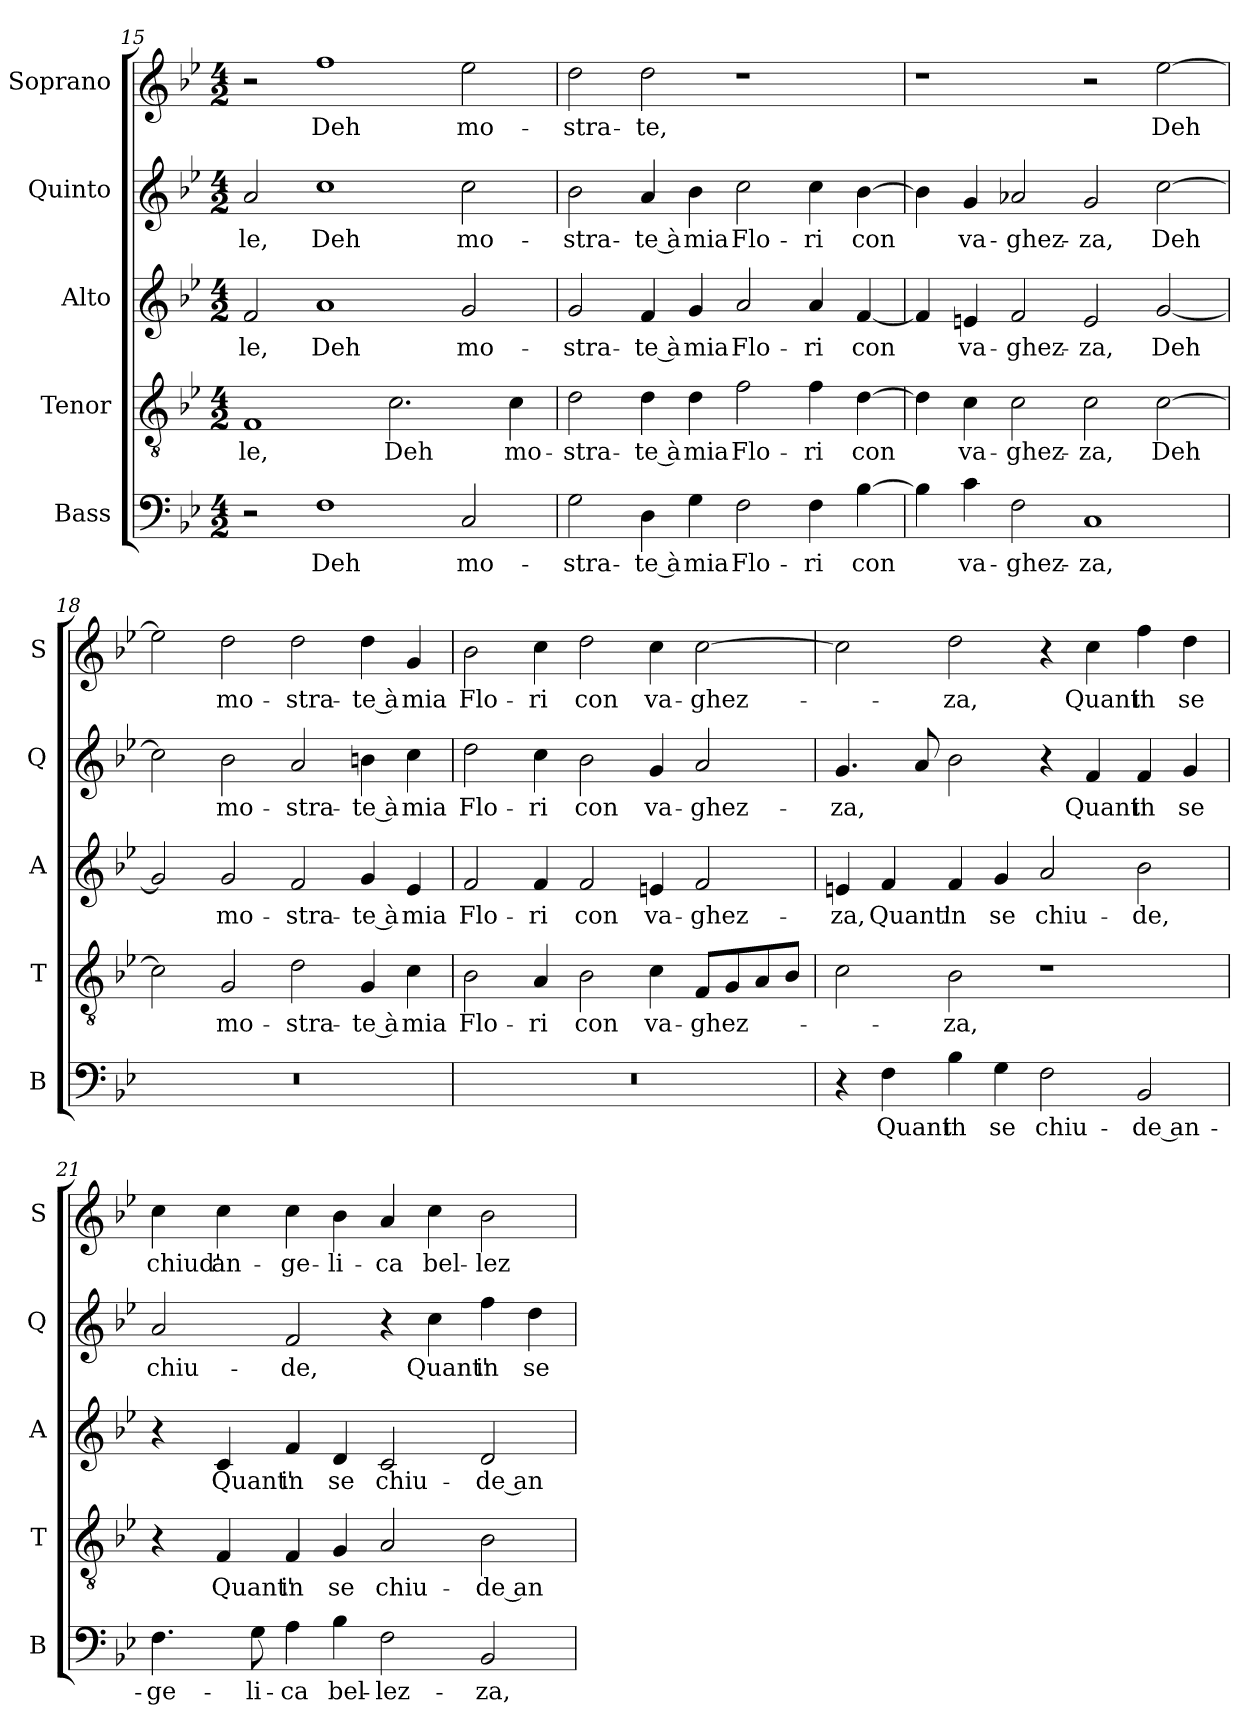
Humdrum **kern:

**kern	**text	**kern	**text	**kern	**text	**kern	**text	**kern	**text
*part5	*part5	*part4	*part4	*part3	*part3	*part2	*part2	*part1	*part1
*staff5	*staff5	*staff4	*staff4	*staff3	*staff3	*staff2	*staff2	*staff1	*staff1
*I"Bass	*	*I"Tenor	*	*I"Alto	*	*I"Quinto	*	*I"Soprano	*
*I'B	*	*I'T	*	*I'A	*	*I'Q	*	*I'S	*
*clefF4	*	*clefGv2	*	*clefG2	*	*clefG2	*	*clefG2	*
*k[b-e-]	*	*k[b-e-]	*	*k[b-e-]	*	*k[b-e-]	*	*k[b-e-]	*
*B-:	*	*B-:	*	*B-:	*	*B-:	*	*B-:	*
*M4/2	*	*M4/2	*	*M4/2	*	*M4/2	*	*M4/2	*
=15	=15	=15	=15	=15	=15	=15	=15	=15	=15
!	!	!	!LO:LY:b	!	!LO:LY:b	!	!LO:LY:b	!	!
2r	.	1F	-le,	2f/	-le,	2a/	-le,	2r	.
!	!LO:LY:b	!	!	!	!LO:LY:b	!	!LO:LY:b	!	!LO:LY:b
1F	Deh	.	.	1a	Deh	1cc	Deh	1ff	Deh
!	!	!	!LO:LY:b	!	!	!	!	!	!
.	.	2.c\	Deh	.	.	.	.	.	.
!	!LO:LY:b	!	!	!	!LO:LY:b	!	!LO:LY:b	!	!LO:LY:b
2C/	mo-	.	.	2g/	mo-	2cc\	mo-	2ee-\	mo-
!	!	!	!LO:LY:b	!	!	!	!	!	!
.	.	4c\	mo-	.	.	.	.	.	.
!!LO:PB:g=z
=16	=16	=16	=16	=16	=16	=16	=16	=16	=16
!	!LO:LY:b	!	!LO:LY:b	!	!LO:LY:b	!	!LO:LY:b	!	!LO:LY:b
2G\	-stra-	2d\	-stra-	2g/	-stra-	2b-\	-stra-	2dd\	-stra-
!	!LO:LY:b	!	!LO:LY:b	!	!LO:LY:b	!	!LO:LY:b	!	!LO:LY:b
4D\	-te à	4d\	-te à	4f/	-te à	4a/	-te à	2dd\	-te,
!	!LO:LY:b	!	!LO:LY:b	!	!LO:LY:b	!	!LO:LY:b	!	!
4G\	mia	4d\	mia	4g/	mia	4b-\	mia	.	.
!	!LO:LY:b	!	!LO:LY:b	!	!LO:LY:b	!	!LO:LY:b	!	!
2F\	Flo-	2f\	Flo-	2a/	Flo-	2cc\	Flo-	1r	.
!	!LO:LY:b	!	!LO:LY:b	!	!LO:LY:b	!	!LO:LY:b	!	!
4F\	-ri	4f\	-ri	4a/	-ri	4cc\	-ri	.	.
!	!LO:LY:b	!	!LO:LY:b	!	!LO:LY:b	!	!LO:LY:b	!	!
[4B-\	con	[4d\	con	[4f/	con	[4b-\	con	.	.
=17	=17	=17	=17	=17	=17	=17	=17	=17	=17
4B-\]	.	4d\]	.	4f/]	.	4b-\]	.	1r	.
!	!LO:LY:b	!	!LO:LY:b	!	!LO:LY:b	!	!LO:LY:b	!	!
4c\	va-	4c\	va-	4en/	va-	4g/	va-	.	.
!	!LO:LY:b	!	!LO:LY:b	!	!LO:LY:b	!	!LO:LY:b	!	!
2F\	-ghez-	2c\	-ghez-	2f/	-ghez-	2a-X/	-ghez-	.	.
!	!LO:LY:b	!	!LO:LY:b	!	!LO:LY:b	!	!LO:LY:b	!	!
1C	-za,	2c\	-za,	2e/	-za,	2g/	-za,	2r	.
!	!	!	!LO:LY:b	!	!LO:LY:b	!	!LO:LY:b	!	!LO:LY:b
.	.	[2c\	Deh	[2g/	Deh	[2cc\	Deh	[2ee-\	Deh
=18	=18	=18	=18	=18	=18	=18	=18	=18	=18
0r	.	2c\]	.	2g/]	.	2cc\]	.	2ee-\]	.
!	!	!	!LO:LY:b	!	!LO:LY:b	!	!LO:LY:b	!	!LO:LY:b
.	.	2G/	mo-	2g/	mo-	2b-\	mo-	2dd\	mo-
!	!	!	!LO:LY:b	!	!LO:LY:b	!	!LO:LY:b	!	!LO:LY:b
.	.	2d\	-stra-	2f/	-stra-	2a/	-stra-	2dd\	-stra-
!	!	!	!LO:LY:b	!	!LO:LY:b	!	!LO:LY:b	!	!LO:LY:b
.	.	4G/	-te à	4g/	-te à	4bn\	-te à	4dd\	-te à
!	!	!	!LO:LY:b	!	!LO:LY:b	!	!LO:LY:b	!	!LO:LY:b
.	.	4c\	mia	4e-/	mia	4cc\	mia	4g/	mia
!!LO:LB:g=z
=19	=19	=19	=19	=19	=19	=19	=19	=19	=19
!	!	!	!LO:LY:b	!	!LO:LY:b	!	!LO:LY:b	!	!LO:LY:b
0r	.	2B-\	Flo-	2f/	Flo-	2dd\	Flo-	2b-\	Flo-
!	!	!	!LO:LY:b	!	!LO:LY:b	!	!LO:LY:b	!	!LO:LY:b
.	.	4A/	-ri	4f/	-ri	4cc\	-ri	4cc\	-ri
!	!	!	!LO:LY:b	!	!LO:LY:b	!	!LO:LY:b	!	!LO:LY:b
.	.	2B-\	con	2f/	con	2b-\	con	2dd\	con
!	!	!	!LO:LY:b	!	!LO:LY:b	!	!LO:LY:b	!	!LO:LY:b
.	.	4c\	va-	4en/	va-	4g/	va-	4cc\	va-
!	!	!	!LO:LY:b	!	!LO:LY:b	!	!LO:LY:b	!	!LO:LY:b
.	.	8F/L	-ghez-	2f/	-ghez-	2a/	-ghez-	[2cc\	-ghez-
.	.	8G/	.	.	.	.	.	.	.
.	.	8A/	.	.	.	.	.	.	.
.	.	8B-/J	.	.	.	.	.	.	.
=20	=20	=20	=20	=20	=20	=20	=20	=20	=20
!	!	!	!	!	!LO:LY:b	!	!LO:LY:b	!	!
4r	.	2c\	.	4en/	-za,	4.g/	-za,	2cc\]	.
!	!LO:LY:b	!	!	!	!LO:LY:b	!	!	!	!
4F\	Quant'	.	.	4f/	Quant'	.	.	.	.
.	.	.	.	.	.	8a/	.	.	.
!	!LO:LY:b	!	!LO:LY:b	!	!LO:LY:b	!	!	!	!LO:LY:b
4B-\	in	2B-\	-za,	4f/	in	2b-\	.	2dd\	-za,
!	!LO:LY:b	!	!	!	!LO:LY:b	!	!	!	!
4G\	se	.	.	4g/	se	.	.	.	.
!	!LO:LY:b	!	!	!	!LO:LY:b	!	!	!	!
2F\	chiu-	1r	.	2a/	chiu-	4r	.	4r	.
!	!	!	!	!	!	!	!LO:LY:b	!	!LO:LY:b
.	.	.	.	.	.	4f/	Quant'	4cc\	Quant'
!	!LO:LY:b	!	!	!	!LO:LY:b	!	!LO:LY:b	!	!LO:LY:b
2BB-/	-de an-	.	.	2b-\	-de,	4f/	in	4ff\	in
!	!	!	!	!	!	!	!LO:LY:b	!	!LO:LY:b
.	.	.	.	.	.	4g/	se	4dd\	se
=21	=21	=21	=21	=21	=21	=21	=21	=21	=21
!	!LO:LY:b	!	!	!	!	!	!LO:LY:b	!	!LO:LY:b
4.F\	-ge-	4r	.	4r	.	2a/	chiu-	4cc\	chiud'
!	!	!	!LO:LY:b	!	!LO:LY:b	!	!	!	!LO:LY:b
.	.	4F/	Quant'	4c/	Quant'	.	.	4cc\	an-
!	!LO:LY:b	!	!	!	!	!	!	!	!
8G\	-li-	.	.	.	.	.	.	.	.
!	!LO:LY:b	!	!LO:LY:b	!	!LO:LY:b	!	!LO:LY:b	!	!LO:LY:b
4A\	-ca	4F/	in	4f/	in	2f/	-de,	4cc\	-ge-
!	!LO:LY:b	!	!LO:LY:b	!	!LO:LY:b	!	!	!	!LO:LY:b
4B-\	bel-	4G/	se	4d/	se	.	.	4b-\	-li-
!	!LO:LY:b	!	!LO:LY:b	!	!LO:LY:b	!	!	!	!LO:LY:b
2F\	-lez-	2A/	chiu-	2c/	chiu-	4r	.	4a/	-ca
!	!	!	!	!	!	!	!LO:LY:b	!	!LO:LY:b
.	.	.	.	.	.	4cc\	Quant'	4cc\	bel-
!	!LO:LY:b	!	!LO:LY:b	!	!LO:LY:b	!	!LO:LY:b	!	!LO:LY:b
2BB-/	-za,	2B-\	-de an-	2d/	-de an-	4ff\	in	2b-\	-lez-
!	!	!	!	!	!	!	!LO:LY:b	!	!
.	.	.	.	.	.	4dd\	se	.	.
=	=	=	=	=	=	=	=	=	=
*-	*-	*-	*-	*-	*-	*-	*-	*-	*-
